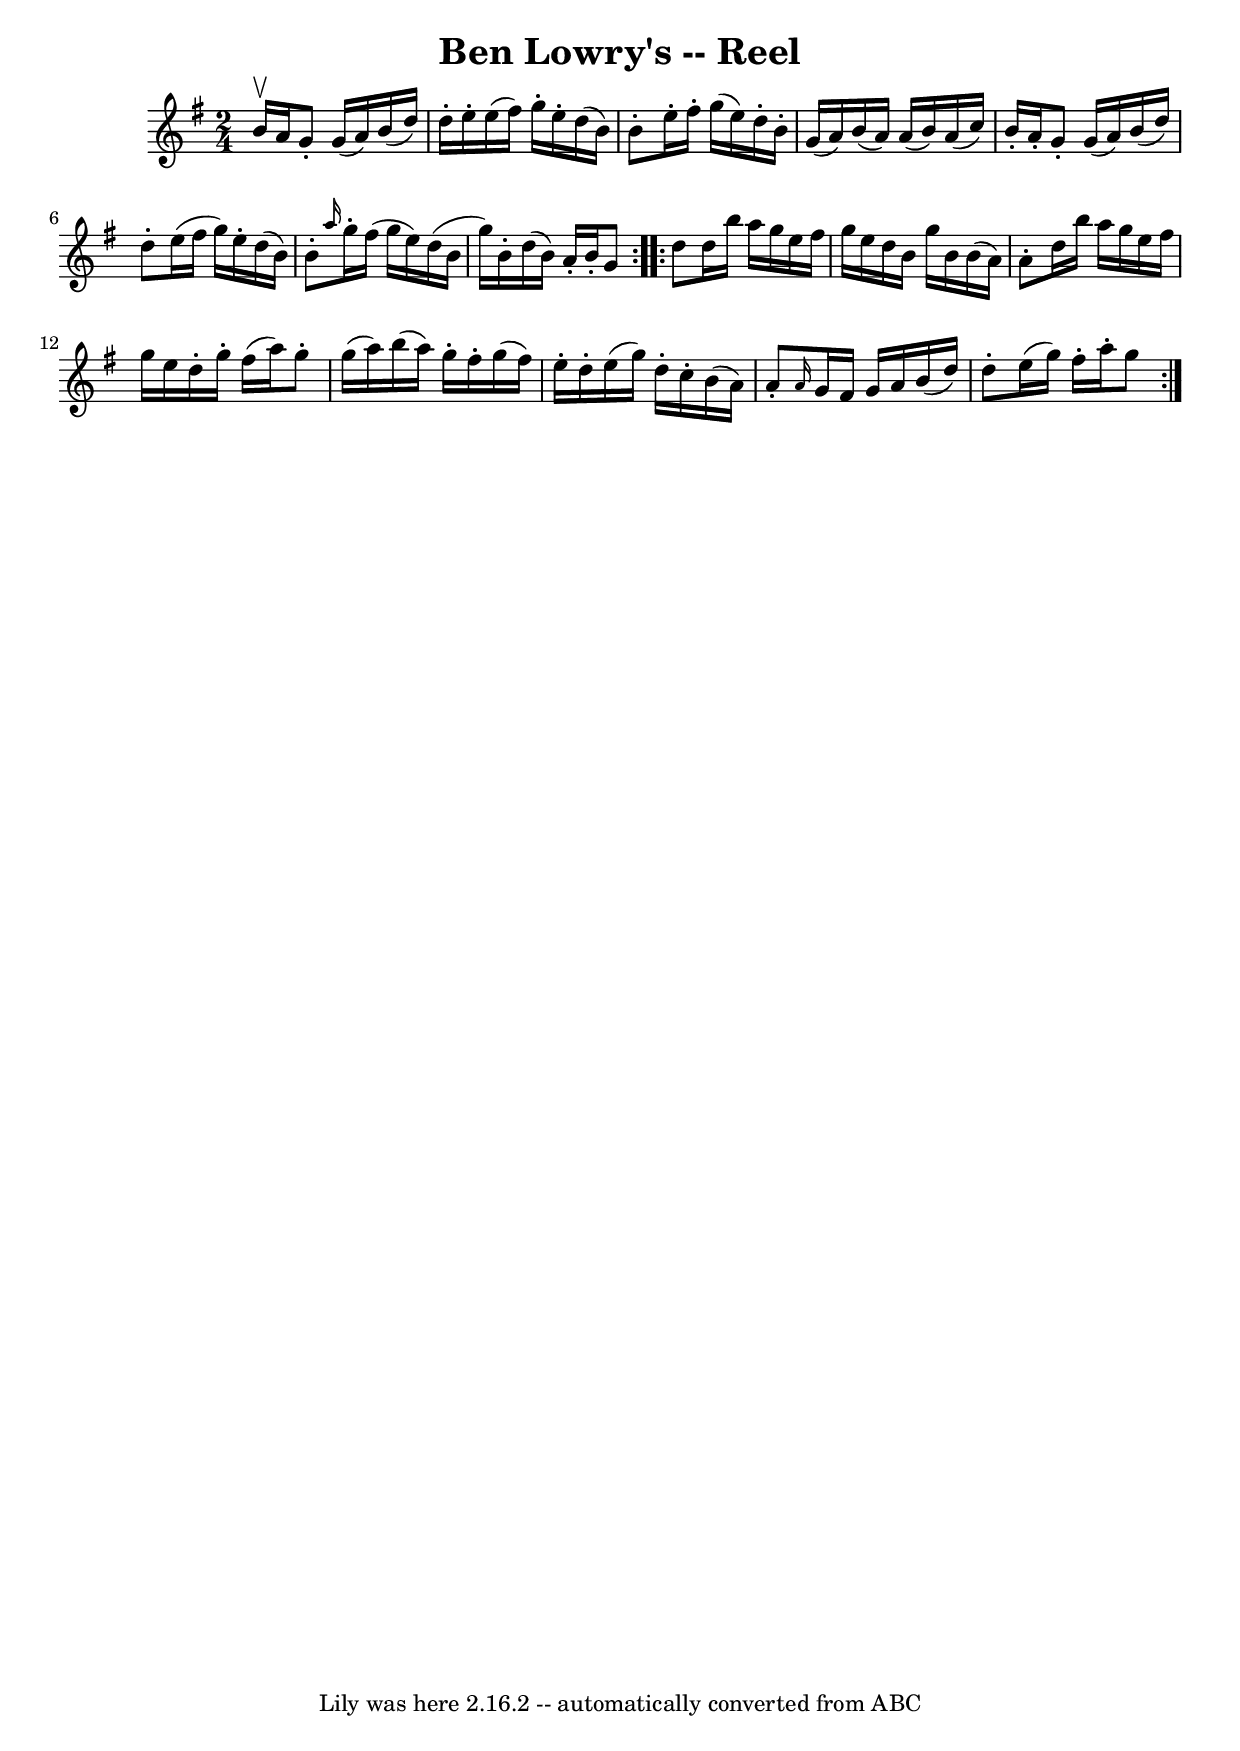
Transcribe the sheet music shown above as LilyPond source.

\version "2.16.2"
\include "Mammoth.ily"
\header {
	%% book = "Ryan's Mammoth Collection"
	crossRefNumber = "1"
	footnotes = "\\\\190"
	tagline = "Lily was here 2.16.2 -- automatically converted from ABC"
	title = "Ben Lowry's -- Reel"
}
voicedefault =  {


\repeat volta 2 {
\time 2/4 
\key g \major b'16^\upbow a'16  |
 g'8 -. g'16 (
a'16) b'16 (d''16) d''16 -. e''16 -.   |
 e''16 (
fis''16) g''16 -. e''16 -. d''16 (b'16) b'8 -.   |
   
e''16 -. fis''16 -. g''16 (e''16) d''16 -. b'16 -. g'16 (
a'16)   |
 b'16 (a'16) a'16 (b'16) a'16 (c''16  
-) b'16 -. a'16 -.   |
 g'8 -. g'16 (a'16) b'16 (
d''16) d''8 -.   |
 e''16 (fis''16 g''16) e''16 -.   
d''16 (b'16) b'8 -.   |
 \grace { a''16  } g''16 -.   
fis''16 (g''16 e''16) d''16 (b'16 g''16) b'16 -.   
|
 d''16 (b'16) a'16 -. b'16 -. g'8  }     
\repeat volta 2 { d''8  |
 d''16 b''16 a''16 g''16    
e''16 fis''16 g''16 e''16    |
 d''16 b'16 g''16 b'16 
 b'16 (a'16) a'8 -.   |
 d''16 b''16 a''16 g''16    
e''16 fis''16 g''16 e''16    |
 d''16 -. g''16 -. fis''16 
(a''16) g''8 -. g''16 (a''16)   |
 b''16 (a''16  
-) g''16 -. fis''16 -. g''16 (fis''16) e''16 -. d''16 -.   
|
 e''16 (g''16) d''16 -. c''16 -. b'16 (a'16) a'8 
-.   |
 \grace { a'16  } g'16 fis'16 g'16 a'16 b'16 (
d''16) d''8 -.   |
 e''16 (g''16) fis''16 -. a''16 -.   
g''8  }   
}

\score{
    <<

	\context Staff="default"
	{
	    \voicedefault 
	}

    >>
	\layout {
	}
	\midi {}
}
